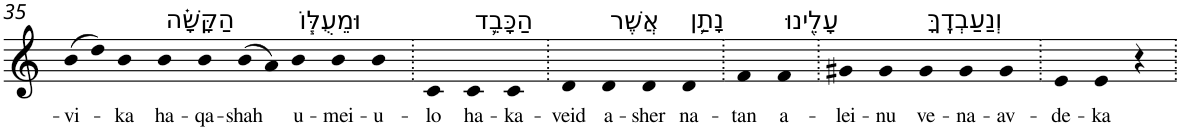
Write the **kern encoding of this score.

**kern	**text
*part1	*part1
*staff1	*staff1
*I"Piano	*
*I'Pno	*
!!LO:PB:g=z
*clefG2	*
*k[]	*
=35	=35
!	!LO:LY:b
(>8b	-vi-
8dd)	.
!	!LO:LY:b
4b	-ka
!LO:TX:a:t=הַקָּשָׁ֗ה	!
!	!LO:LY:b
4b	ha-
!	!LO:LY:b
4b	-qa-
!	!LO:LY:b
(>8b	-shah
8a)	.
!LO:TX:a:t=וּמֵעֻלּ֧וֹ	!
!	!LO:LY:b
4b	u-
!	!LO:LY:b
4b	-mei-
!	!LO:LY:b
4b	-u-
=36.	=36.
!	!LO:LY:b
4c	-lo
!LO:TX:a:t=הַכָּבֵ֛ד	!
!	!LO:LY:b
4c	ha-
!	!LO:LY:b
4c	-ka-
=37.	=37.
!	!LO:LY:b
4d	-veid
!LO:TX:a:t=אֲשֶׁר	!
!	!LO:LY:b
4d	a-
!	!LO:LY:b
4d	-sher
!LO:TX:a:t=נָתַ֥ן	!
!	!LO:LY:b
4d	na-
=38.	=38.
!	!LO:LY:b
4f	-tan
!LO:TX:a:t=עָלֵ֖ינוּ	!
!	!LO:LY:b
4f	a-
=39.	=39.
!	!LO:LY:b
4g#X	-lei-
!	!LO:LY:b
4g#	-nu
!LO:TX:a:t=וְנַעַבְדֶֽךָּ	!
!	!LO:LY:b
4g#	ve-
!	!LO:LY:b
4g#	-na-
!	!LO:LY:b
4g#	-av-
=40.	=40.
!	!LO:LY:b
4e	-de-
!	!LO:LY:b
4e	-ka
4r	.
=.	=.
*-	*-
